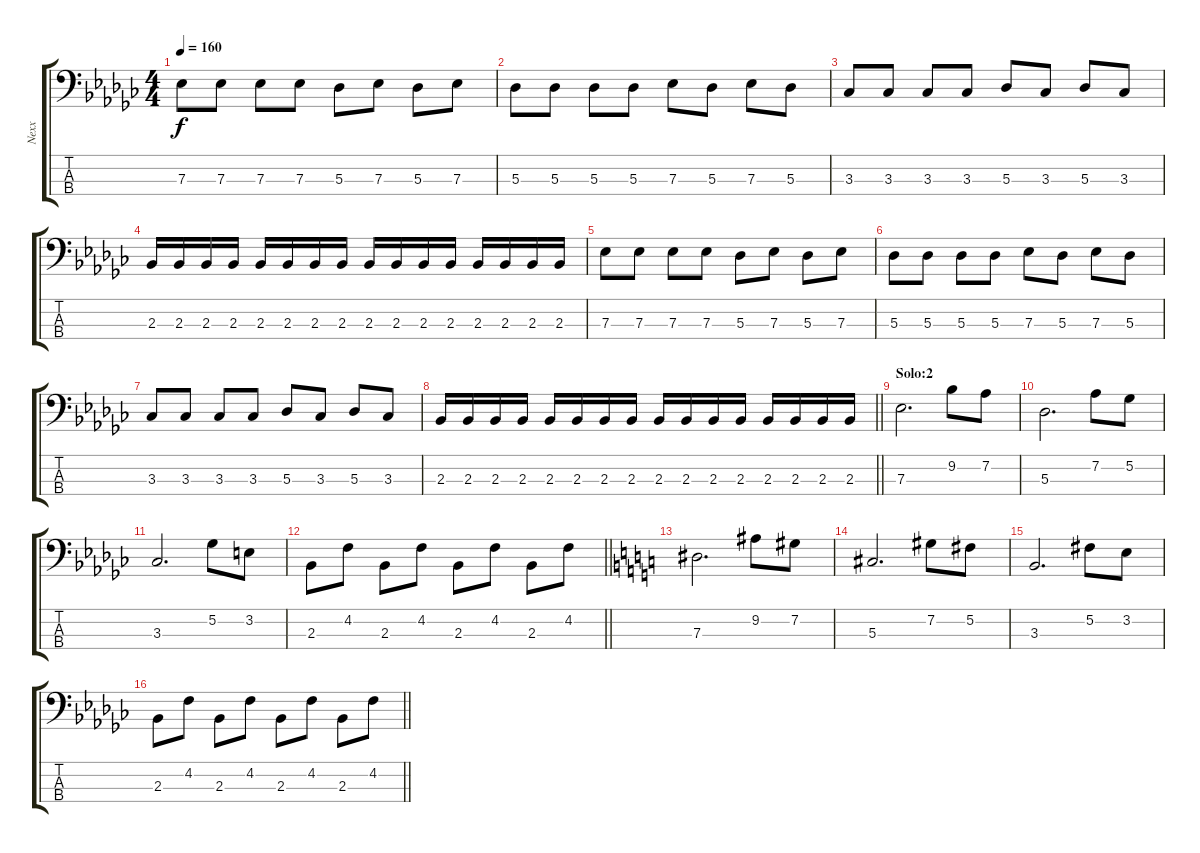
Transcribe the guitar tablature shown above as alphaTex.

\track ("Nexx" "Nexx") {instrument electricbasspick}
\staff {score tabs}
\tuning (Gb2 Db2 Ab1 Eb1) {hide}
\ts (4 4)
\tempo 160
\clef f4
\ks ebminor
7.3.8{dy f} 7.3.8 7.3.8 7.3.8 5.3.8 7.3.8 5.3.8 7.3.8 |
5.3.8 5.3.8 5.3.8 5.3.8 7.3.8 5.3.8 7.3.8 5.3.8 |
3.3.8 3.3.8 3.3.8 3.3.8 5.3.8 3.3.8 5.3.8 3.3.8 |
2.3.16 2.3.16 2.3.16 2.3.16 2.3.16 2.3.16 2.3.16 2.3.16 2.3.16 2.3.16 2.3.16 2.3.16 2.3.16 2.3.16 2.3.16 2.3.16 |
7.3.8 7.3.8 7.3.8 7.3.8 5.3.8 7.3.8 5.3.8 7.3.8 |
5.3.8 5.3.8 5.3.8 5.3.8 7.3.8 5.3.8 7.3.8 5.3.8 |
3.3.8 3.3.8 3.3.8 3.3.8 5.3.8 3.3.8 5.3.8 3.3.8 |
\barLineRight lightlight
2.3.16 2.3.16 2.3.16 2.3.16 2.3.16 2.3.16 2.3.16 2.3.16 2.3.16 2.3.16 2.3.16 2.3.16 2.3.16 2.3.16 2.3.16 2.3.16 |
\section ("" "Solo:2")
7.3.2{d} 9.2.8 7.2.8 |
5.3.2{d} 7.2.8 5.2.8 |
3.3.2{d} 5.2.8 3.2.8 |
\barLineRight lightlight
2.3.8 4.2.8 2.3.8 4.2.8 2.3.8 4.2.8 2.3.8 4.2.8 |
\ks c
7.3.2{d} 9.2.8 7.2.8 |
5.3.2{d} 7.2.8 5.2.8 |
3.3.2{d} 5.2.8 3.2.8 |
\barLineRight lightlight
\ks ebminor
2.3.8 4.2.8 2.3.8 4.2.8 2.3.8 4.2.8 2.3.8 4.2.8
